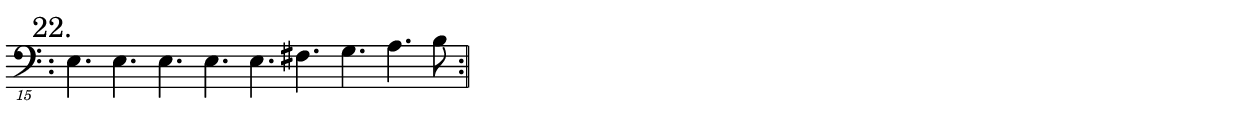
\version "2.19.80"


phrase = \relative c,, {

  \clef "bass_15"
  \mark "22." 
  \cadenzaOn
  e4. e e e e fis g a b8

}

\score {
  \midi { }
  \defineBarLine ":" #'("" ":" "")
  \new Staff = "phrase" {
    \bar ":"
    \phrase
    \set Score.repeatCommands = #'(end-repeat)
  }
  \layout {
    \context { \Staff
      defaultBarType = ""
      \remove Time_signature_engraver
      \override BarLine.hair-thickness = #-1
      \override BarLine.thick-thickness = #-1
    }
  }
}
\header { tagline = "" }
\paper {
  top-margin = 1
  bottom-margin = 1
  left-margin = 1
  right-margin = 1
  indent = 0
}

